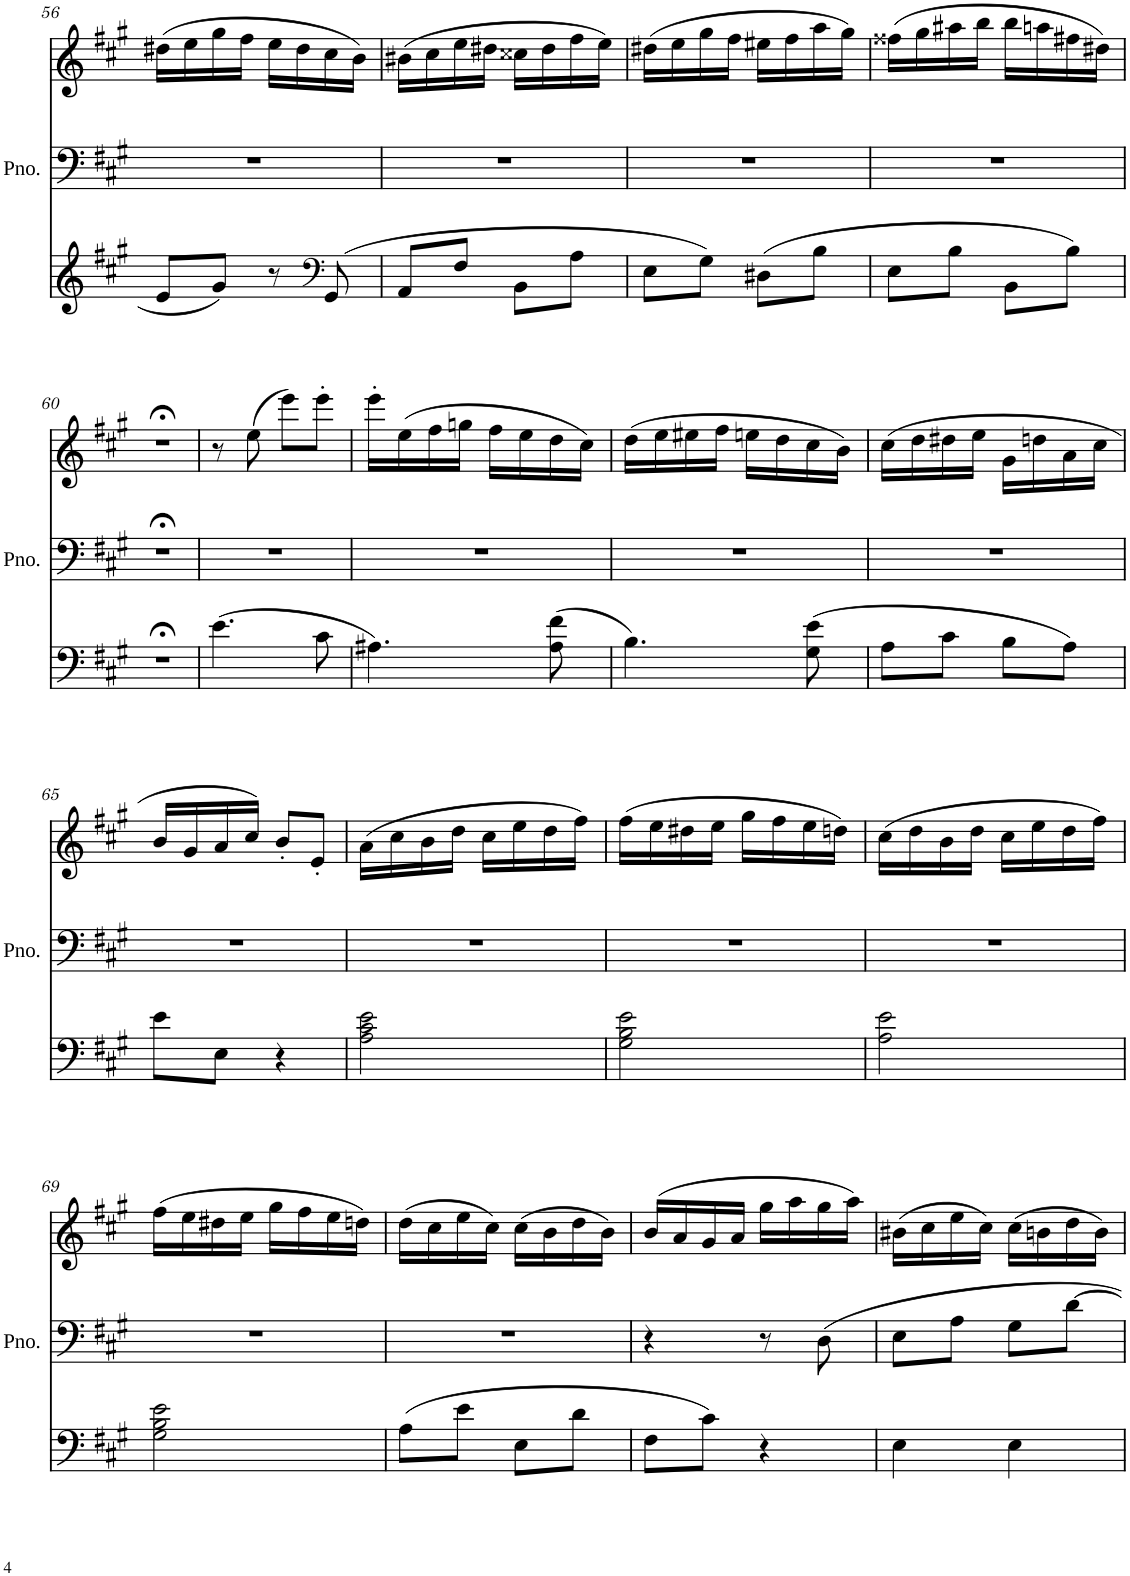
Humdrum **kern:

**kern	**kern	**kern
*part1	*part1	*part1
*staff3	*staff2	*staff1
*I"Piano	*	*
*I'Pno.	*	*
!!LO:PB:g=z
*clefG2	*clefF4	*clefG2
*k[f#c#g#]	*k[f#c#g#]	*k[f#c#g#]
*M2/4	*M2/4	*M2/4
=56	=56	=56
8e/L	2r	(16dd#X\LL
.	.	16ee\
8g#/J	.	16gg#\
.	.	16ff#\JJ
8r	.	16ee\LL
.	.	16dd#\
*clefF4	*	*
8GG#/	.	16cc#\
.	.	16b\JJ)
=57	=57	=57
8AA/L	2r	(16b#X\LL
.	.	16cc#\
8F#/J	.	16ee\
.	.	16dd#X\JJ
8BB\L	.	16cc##X\LL
.	.	16dd#\
8A\J	.	16ff#\
.	.	16ee\JJ)
=58	=58	=58
8E\L	2r	(16dd#X\LL
.	.	16ee\
8G#\J	.	16gg#\
.	.	16ff#\JJ
8D#X\L	.	16ee#X\LL
.	.	16ff#\
8B\J	.	16aa\
.	.	16gg#\JJ)
=59	=59	=59
8E\L	2r	(16ff##X\LL
.	.	16gg#\
8B\J	.	16aa#X\
.	.	16bb\JJ
8BB\L	.	16bb\LL
.	.	16aan\
8B\J	.	16ff#X\
.	.	16dd#X\JJ)
!!LO:LB:g=z
=60	=60	=60
2r;<	2r;<	2r;<
=61	=61	=61
4.e\	2r	8r
.	.	(8ee\
.	.	8eee\L)
8c#\	.	8eee'\J
=62	=62	=62
4.A#X\	2r	16eee'\LL
.	.	(16ee\
.	.	16ff#\
.	.	16ggn\JJ
.	.	16ff#\LL
.	.	16ee\
8A#\ 8f#\	.	16dd\
.	.	16cc#\JJ)
=63	=63	=63
4.B\	2r	(16dd\LL
.	.	16ee\
.	.	16ee#X\
.	.	16ff#\JJ
.	.	16een\LL
.	.	16dd\
8G#\ 8e\	.	16cc#\
.	.	16b\JJ)
=64	=64	=64
8A\L	2r	(16cc#\LL
.	.	16dd\
8c#\J	.	16dd#X\
.	.	16ee\JJ
8B\L	.	16g#\LL
.	.	16ddn\
8A\J	.	16a\
.	.	16cc#\JJ
!!LO:LB:g=z
=65	=65	=65
8e\L	2r	16b/LL
.	.	16g#/
8E\J	.	16a/
.	.	16cc#/JJ)
4r	.	8b'/L
.	.	8e'/J
=66	=66	=66
2A\ 2c#\ 2e\	2r	(16a\LL
.	.	16cc#\
.	.	16b\
.	.	16dd\JJ
.	.	16cc#\LL
.	.	16ee\
.	.	16dd\
.	.	16ff#\JJ)
=67	=67	=67
2G#\ 2B\ 2e\	2r	(16ff#\LL
.	.	16ee\
.	.	16dd#X\
.	.	16ee\JJ
.	.	16gg#\LL
.	.	16ff#\
.	.	16ee\
.	.	16ddn\JJ)
=68	=68	=68
2A\ 2e\	2r	(16cc#\LL
.	.	16dd\
.	.	16b\
.	.	16dd\JJ
.	.	16cc#\LL
.	.	16ee\
.	.	16dd\
.	.	16ff#\JJ)
!!LO:LB:g=z
=69	=69	=69
2G#\ 2B\ 2e\	2r	(16ff#\LL
.	.	16ee\
.	.	16dd#X\
.	.	16ee\JJ
.	.	16gg#\LL
.	.	16ff#\
.	.	16ee\
.	.	16ddn\JJ)
=70	=70	=70
8A\L	2r	(16dd\LL
.	.	16cc#\
8e\J	.	16ee\
.	.	16cc#\JJ)
8E\L	.	(16cc#\LL
.	.	16b\
8d\J	.	16dd\
.	.	16b\JJ)
=71	=71	=71
8F#\L	4r	(16b/LL
.	.	16a/
8c#\J	.	16g#/
.	.	16a/JJ
4r	8r	16gg#\LL
.	.	16aa\
.	8D\	16gg#\
.	.	16aa\JJ)
=72	=72	=72
4E\	8E\L	(16b#X\LL
.	.	16cc#\
.	8A\J	16ee\
.	.	16cc#\JJ)
4E\	8G#\L	(16cc#\LL
.	.	16bn\
.	[8d\J	16dd\
.	.	16b\JJ)
=	=	=
*-	*-	*-
